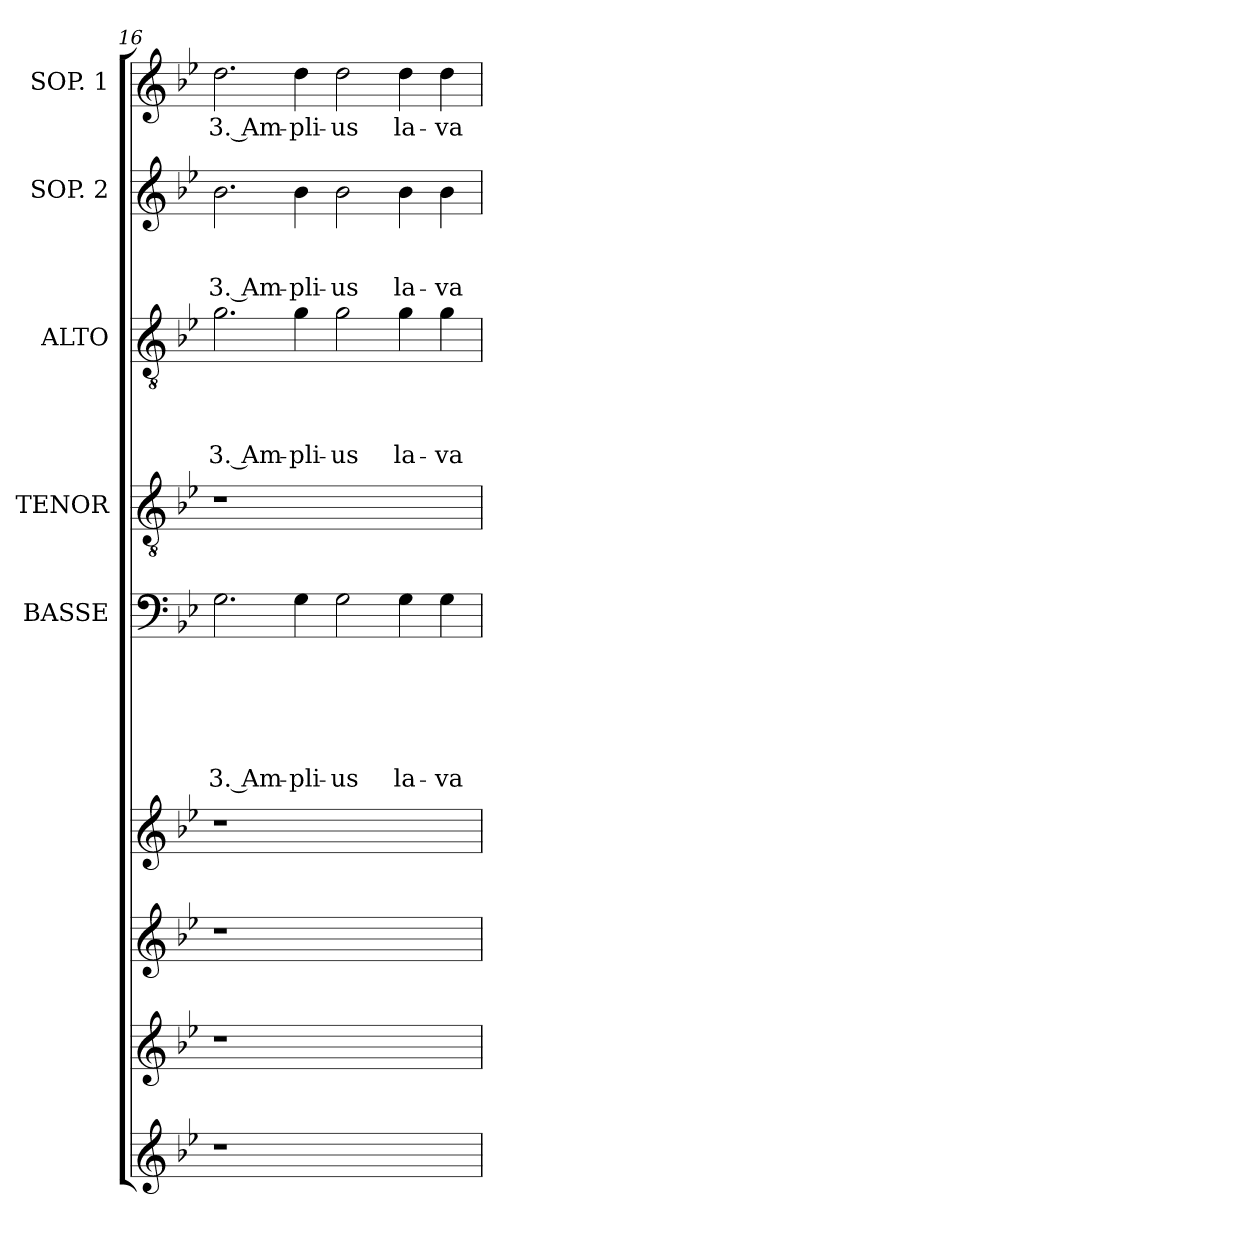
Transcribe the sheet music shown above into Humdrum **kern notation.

**kern	**kern	**kern	**kern	**kern	**text	**text	**text	**text	**text	**text	**kern	**kern	**text	**text	**text	**text	**kern	**text	**text	**text	**kern	**text
*part9	*part8	*part7	*part6	*part5	*part5	*part5	*part5	*part5	*part5	*part5	*part4	*part3	*part3	*part3	*part3	*part3	*part2	*part2	*part2	*part2	*part1	*part1
*staff9	*staff8	*staff7	*staff6	*staff5	*staff5	*staff5	*staff5	*staff5	*staff5	*staff5	*staff4	*staff3	*staff3	*staff3	*staff3	*staff3	*staff2	*staff2	*staff2	*staff2	*staff1	*staff1
*	*	*	*	*I"BASSE	*	*	*	*	*	*	*I"TENOR	*I"ALTO	*	*	*	*	*I"SOP. 2	*	*	*	*I"SOP. 1	*
*	*	*	*	*I'BAS.	*	*	*	*	*	*	*I'TEN.	*I'ALT.	*	*	*	*	*I'SOP. 2	*	*	*	*I'SOP. 1	*
!!LO:LB:g=z
*clefG2	*clefG2	*clefG2	*clefG2	*clefF4	*	*	*	*	*	*	*clefGv2	*clefGv2	*	*	*	*	*clefG2	*	*	*	*clefG2	*
*k[b-e-]	*k[b-e-]	*k[b-e-]	*k[b-e-]	*k[b-e-]	*	*	*	*	*	*	*k[b-e-]	*k[b-e-]	*	*	*	*	*k[b-e-]	*	*	*	*k[b-e-]	*
*B-:	*B-:	*B-:	*B-:	*B-:	*	*	*	*	*	*	*B-:	*B-:	*	*	*	*	*B-:	*	*	*	*B-:	*
=16	=16	=16	=16	=16	=16	=16	=16	=16	=16	=16	=16	=16	=16	=16	=16	=16	=16	=16	=16	=16	=16	=16
!	!	!	!	!	!	!	!	!	!	!LO:LY:b	!	!	!	!	!	!LO:LY:b	!	!	!	!LO:LY:b	!	!LO:LY:b
1r	1r	1r	1r	2.G\	.	.	.	.	.	3. Am-	1r	2.g\	.	.	.	3. Am-	2.b-\	.	.	3. Am-	2.dd\	3. Am-
!	!	!	!	!	!	!	!	!	!	!LO:LY:b	!	!	!	!	!	!LO:LY:b	!	!	!	!LO:LY:b	!	!LO:LY:b
.	.	.	.	4G\	.	.	.	.	.	-pli-	.	4g\	.	.	.	-pli-	4b-\	.	.	-pli-	4dd\	-pli-
!	!	!	!	!	!	!	!	!	!	!LO:LY:b:rj	!	!	!	!	!	!LO:LY:b:rj	!	!	!	!LO:LY:b:rj	!	!LO:LY:b:rj
1ryy	1ryy	1ryy	1ryy	2G\	.	.	.	.	.	-us	1ryy	2g\	.	.	.	-us	2b-\	.	.	-us	2dd\	-us
!	!	!	!	!	!	!	!	!	!	!LO:LY:b	!	!	!	!	!	!LO:LY:b	!	!	!	!LO:LY:b	!	!LO:LY:b
.	.	.	.	4G\	.	.	.	.	.	la-	.	4g\	.	.	.	la-	4b-\	.	.	la-	4dd\	la-
!	!	!	!	!	!	!	!	!	!	!LO:LY:b	!	!	!	!	!	!LO:LY:b	!	!	!	!LO:LY:b	!	!LO:LY:b
.	.	.	.	4G\	.	.	.	.	.	-va	.	4g\	.	.	.	-va	4b-\	.	.	-va	4dd\	-va
=	=	=	=	=	=	=	=	=	=	=	=	=	=	=	=	=	=	=	=	=	=	=
*-	*-	*-	*-	*-	*-	*-	*-	*-	*-	*-	*-	*-	*-	*-	*-	*-	*-	*-	*-	*-	*-	*-
